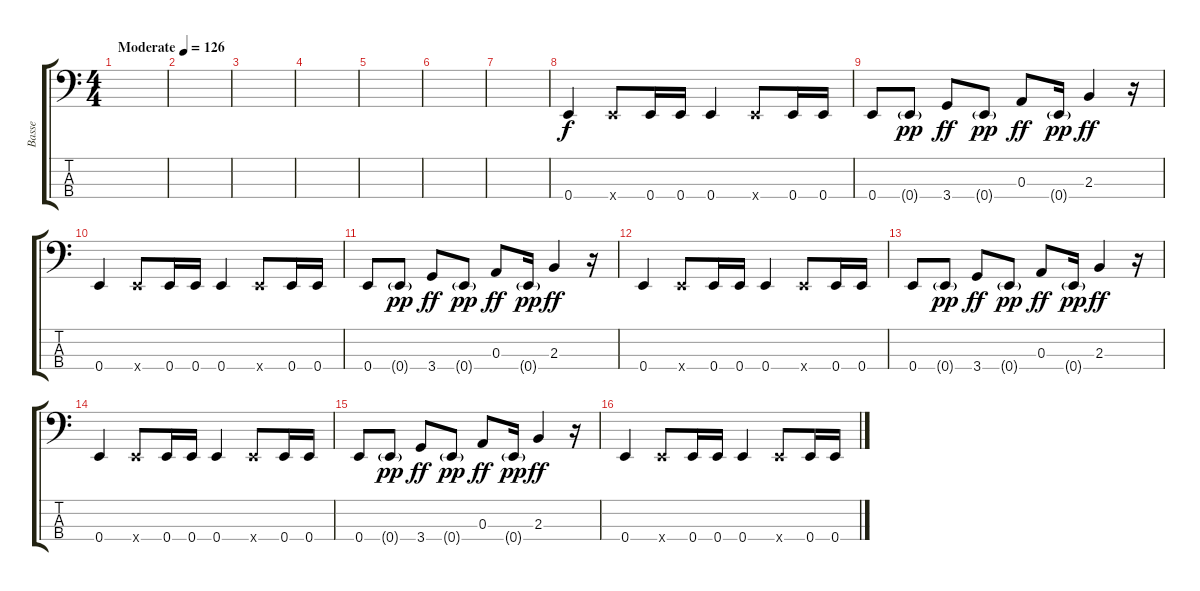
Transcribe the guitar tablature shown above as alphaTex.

\track ("Basse" "Basse") {instrument electricbassfinger}
\staff {score tabs}
\tuning (G2 D2 A1 E1) {hide}
\ts (4 4)
\tempo (126 "Moderate")
\clef f4
\ks c
|
|
|
|
|
|
|
0.4.4 0.4{x}.8 0.4.16 0.4.16 0.4.4 0.4{x}.8 0.4.16 0.4.16 |
0.4.8 0.4{g}.8{dy pp} 3.4.8{dy ff} 0.4{g}.8{dy pp} 0.3.8{dy ff} 0.4{g}.16{dy pp} 2.3.4{dy ff} r.16 |
0.4.4 0.4{x}.8 0.4.16 0.4.16 0.4.4 0.4{x}.8 0.4.16 0.4.16 |
0.4.8 0.4{g}.8{dy pp} 3.4.8{dy ff} 0.4{g}.8{dy pp} 0.3.8{dy ff} 0.4{g}.16{dy pp} 2.3.4{dy ff} r.16 |
0.4.4 0.4{x}.8 0.4.16 0.4.16 0.4.4 0.4{x}.8 0.4.16 0.4.16 |
0.4.8 0.4{g}.8{dy pp} 3.4.8{dy ff} 0.4{g}.8{dy pp} 0.3.8{dy ff} 0.4{g}.16{dy pp} 2.3.4{dy ff} r.16 |
0.4.4 0.4{x}.8 0.4.16 0.4.16 0.4.4 0.4{x}.8 0.4.16 0.4.16 |
0.4.8 0.4{g}.8{dy pp} 3.4.8{dy ff} 0.4{g}.8{dy pp} 0.3.8{dy ff} 0.4{g}.16{dy pp} 2.3.4{dy ff} r.16 |
0.4.4 0.4{x}.8 0.4.16 0.4.16 0.4.4 0.4{x}.8 0.4.16 0.4.16
